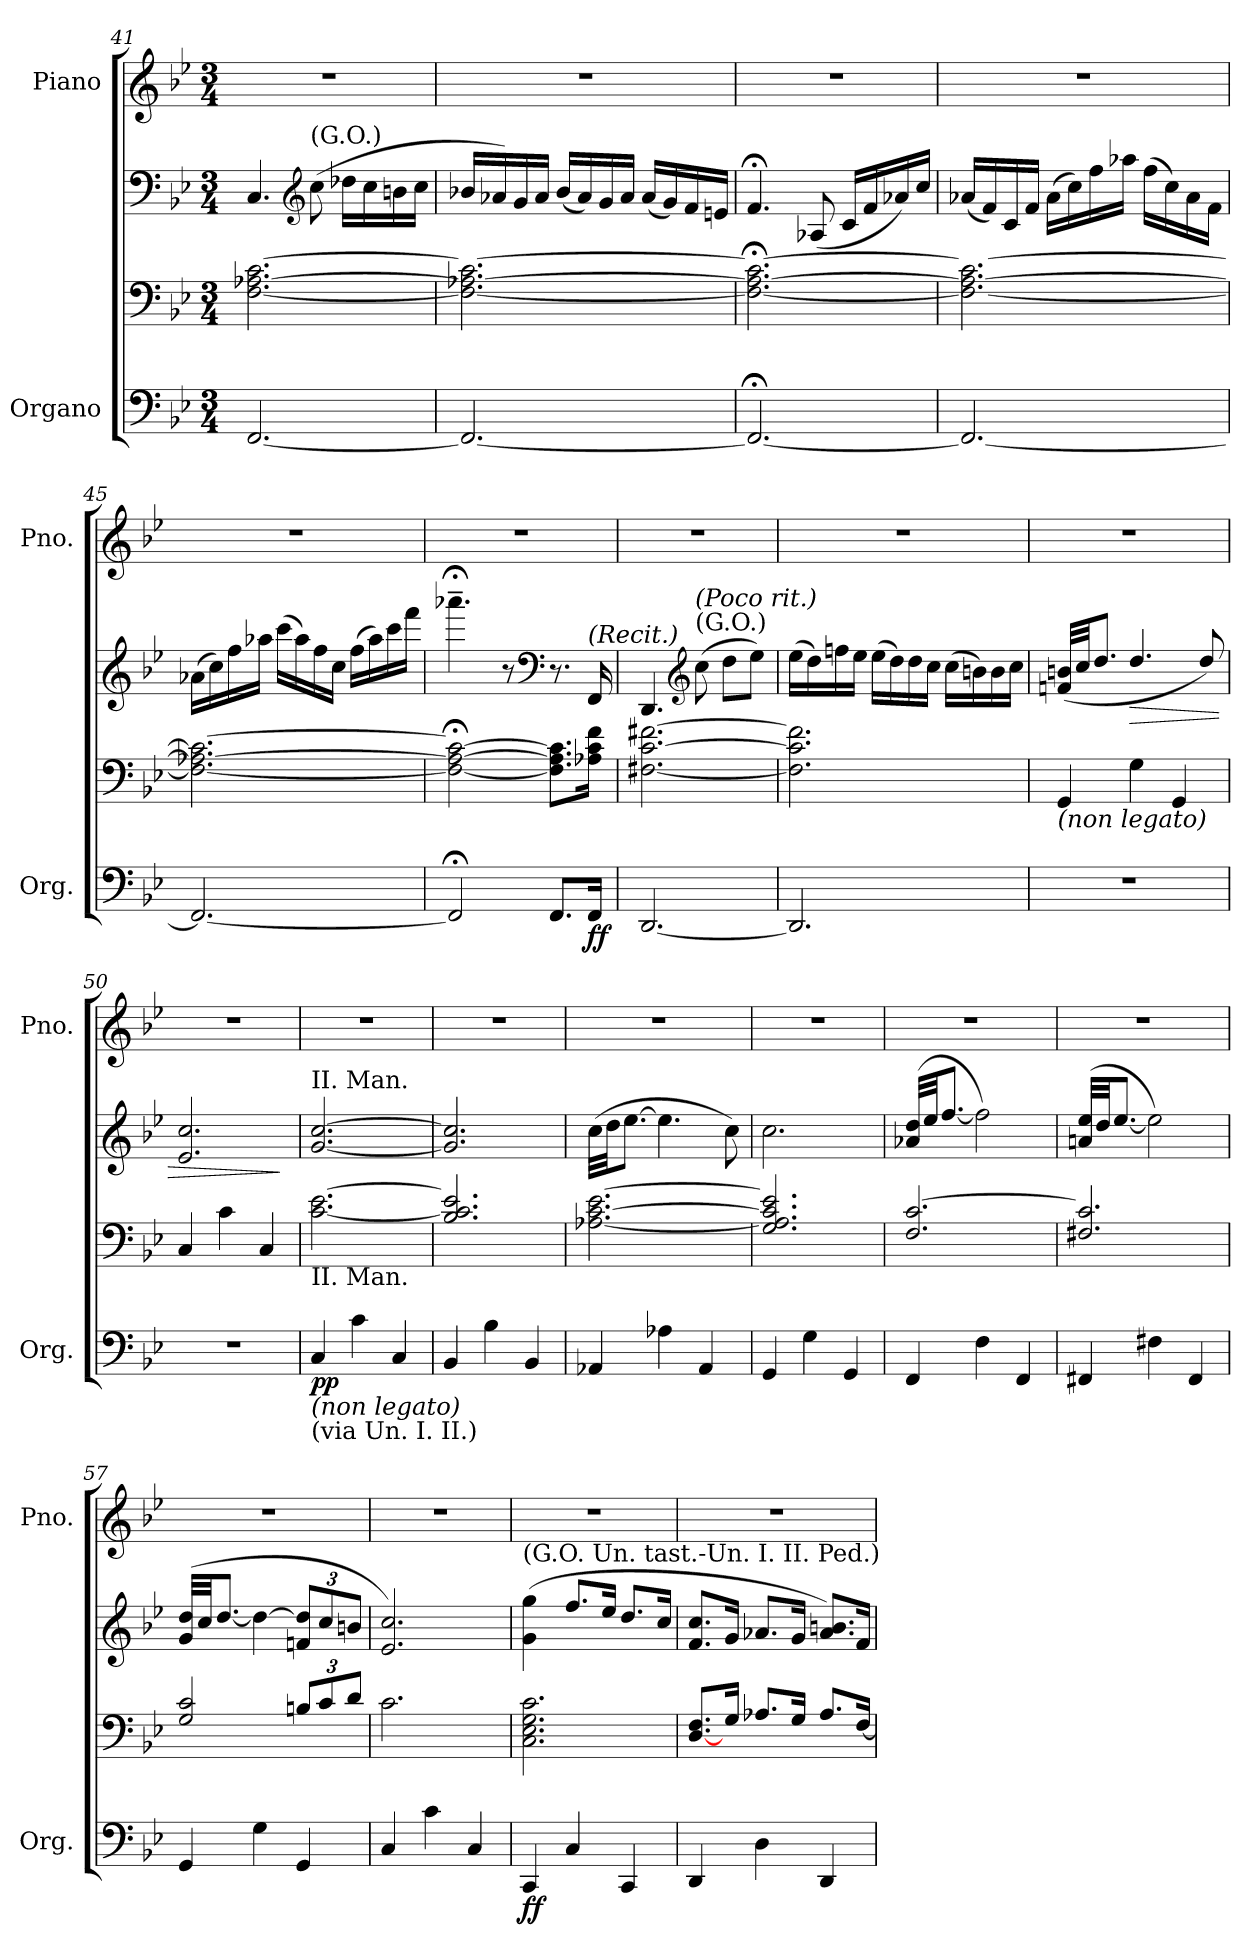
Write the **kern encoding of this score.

**kern	**kern	**kern	**dynam	**kern
*part2	*part2	*part2	*part2	*part1
*staff4	*staff3	*staff2	*staff2/3/4	*staff1
*I"Organo	*	*	*	*I"Piano
*I'Org.	*	*	*	*I'Pno.
*clefF4	*clefF4	*clefF4	*	*clefG2
*k[b-e-]	*k[b-e-]	*k[b-e-]	*	*k[b-e-]
*M3/4	*M3/4	*M3/4	*	*M3/4
=41	=41	=41	=41	=41
[2.FF/	[2.F\ [2.A-X\ [2.c\	4.C/	.	2.r
*	*	*clefG2	*	*
!	!	!LO:TX:a:t=(G.O.)	!	!
.	.	(>8cc\	.	.
.	.	16dd-X\LL	.	.
.	.	16cc\	.	.
.	.	16bn\	.	.
.	.	16cc\JJ	.	.
!!LO:LB:g=z
=42	=42	=42	=42	=42
2.FF/_	2.F\_ 2.A-X\_ 2.c\_	16b-X/LL	.	2.r
.	.	16a-X/)	.	.
.	.	16g/	.	.
.	.	16a-/JJ	.	.
.	.	(<16b-/LL	.	.
.	.	16a-/)	.	.
.	.	16g/	.	.
.	.	16a-/JJ	.	.
.	.	(<16a-/LL	.	.
.	.	16g/)	.	.
.	.	16f/	.	.
.	.	16en/JJ	.	.
=43	=43	=43	=43	=43
2.FF;</_	2.F\_;< 2.A-\_;< 2.c\_;<	4.f;</	.	2.r
.	.	(<8A-X/	.	.
.	.	16c/LL	.	.
.	.	16f/	.	.
.	.	16a-X/)	.	.
.	.	16cc/JJ	.	.
=44	=44	=44	=44	=44
2.FF/_	2.F\_ 2.A-\_ 2.c\_	(<16a-X/LL	.	2.r
.	.	16f/)	.	.
.	.	16c/	.	.
.	.	16f/JJ	.	.
.	.	(>16a-\LL	.	.
.	.	16cc\)	.	.
.	.	16ff\	.	.
.	.	16aa-X\JJ	.	.
.	.	(>16ff\LL	.	.
.	.	16cc\)	.	.
.	.	16a-\	.	.
.	.	16f\JJ	.	.
!!LO:LB:g=z
=45	=45	=45	=45	=45
2.FF/_	2.F\_ 2.A-X\_ 2.c\_	(>16a-X\LL	.	2.r
.	.	16cc\)	.	.
.	.	16ff\	.	.
.	.	16aa-X\JJ	.	.
.	.	(>16ccc\LL	.	.
.	.	16aa-\)	.	.
.	.	16ff\	.	.
.	.	16cc\JJ	.	.
.	.	(>16ff\LL	.	.
.	.	16aa-\)	.	.
.	.	16ccc\	.	.
.	.	16fff\JJ	.	.
=46	=46	=46	=46	=46
2FF;</]	2F\_;< 2A-\_;< 2c\_;<	4.aaa-X;<~\	.	2.r
.	.	8r	.	.
*	*	*clefF4	*	*
8.FF/L	8.F\] 8.A-\] 8.c\]L	8.r	.	.
!	!	!LO:TX:a:i:t=(Recit.)	!	!
!	!	!	!LO:DY:b=3	!
!	!	!	!LO:DY:n=1:b	!
16FF/Jk	16A-X\ 16c\ 16f\Jk	16FF/	f f	.
=47	=47	=47	=47	=47
[2.DD/	[2.F#X\ [2.c\ [2.f#X\	4.DD/	.	2.r
*	*	*clefG2	*	*
!	!	!LO:TX:a:t=(G.O.)	!	!
!	!	!LO:TX:a:i:t=(Poco rit.)	!	!
.	.	(>8cc\	.	.
.	.	8dd\L	.	.
.	.	8ee-\J)	.	.
=48	=48	=48	=48	=48
2.DD/]	2.F#\] 2.c\] 2.f#\]	(>16ee-\LL	.	2.r
.	.	16dd\)	.	.
.	.	16ffn\	.	.
.	.	16ee-\JJ	.	.
.	.	(>16ee-\LL	.	.
.	.	16dd\)	.	.
.	.	16dd\	.	.
.	.	16cc\JJ	.	.
.	.	(>16cc\LL	.	.
.	.	16bn\)	.	.
.	.	16b\	.	.
.	.	16cc\JJ	.	.
!!LO:LB:g=z
=49	=49	=49	=49	=49
!	!LO:TX:b:i:t=(non legato)	!	!	!
2.r	4GG/	(>32fn/ 32bn/LLL	.	2.r
.	.	32cc/JJ	.	.
.	.	8.dd/J	.	.
!	!	!	!LO:HP:b	!
.	4G\	4.dd/	>	.
.	4GG/	.	.	.
.	.	8dd/)	.	.
=50	=50	=50	=50	=50
2.r	4C/	2.e-/ 2.cc/	.	2.r
.	4c\	.	.	.
.	4C/	.	.	.
.	.	.	]	.
=51	=51	=51	=51	=51
!	!	!LO:TX:a:t=II. Man.	!	!
!	!LO:TX:b:t=II. Man.	!	!	!
!LO:TX:b:i:t=(non legato)	!	!	!	!
!LO:TX:b:t=(via Un. I. II.)	!	!	!	!
!	!	!	!LO:DY:b=3	!
!	!	!	!LO:DY:n=1:b	!
4C/	[2.c\ [2.e-\	[2.g/ [2.cc/	p p	2.r
4c\	.	.	.	.
4C/	.	.	.	.
=52	=52	=52	=52	=52
4BB-/	2.B-/ 2.c/] 2.e-/]	2.g/] 2.cc/]	.	2.r
4B-\	.	.	.	.
4BB-/	.	.	.	.
=53	=53	=53	=53	=53
4AA-X/	[2.A-X\ [2.c\ [2.e-\	(>32cc\LLL	.	2.r
.	.	32dd\JJ	.	.
.	.	[8.ee-\J	.	.
4A-X\	.	4.ee-\]	.	.
4AA-/	.	.	.	.
.	.	8cc\)	.	.
=54	=54	=54	=54	=54
4GG/	2.G/ 2.A-/] 2.c/] 2.e-/]	2.cc\	.	2.r
4G\	.	.	.	.
4GG/	.	.	.	.
=55	=55	=55	=55	=55
4FF/	2.F/ [2.c/	(>32a-X/ 32dd/LLL	.	2.r
.	.	32ee-/JJ	.	.
.	.	[8.ff/J	.	.
4F\	.	2ff\])	.	.
4FF/	.	.	.	.
=56	=56	=56	=56	=56
4FF#X/	2.F#X/ 2.c/]	(>32an/ 32ee-/LLL	.	2.r
.	.	32dd/JJ	.	.
.	.	[8.ee-/J	.	.
4F#X\	.	2ee-\])	.	.
4FF#/	.	.	.	.
!!LO:PB:g=z
=57	=57	=57	=57	=57
4GG/	2G/ 2c/	(>32g/ 32dd/LLL	.	2.r
.	.	32cc/JJ	.	.
.	.	[8.dd/J	.	.
4G\	.	4dd\_	.	.
*	*Xbrackettup	*Xbrackettup	*	*
4GG/	12Bn/L	12fn/ 12dd/]L	.	.
.	12c/	12cc/	.	.
.	12d/J	12bn/J	.	.
=58	=58	=58	=58	=58
4C/	2.c\	2.e-/ 2.cc/)	.	2.r
4c\	.	.	.	.
4C/	.	.	.	.
=59	=59	=59	=59	=59
!	!	!LO:TX:a:t=(G.O. Un. tast.-Un. I. II. Ped.)	!	!
!	!	!	!LO:DY:b=3	!
!	!	!	!LO:DY:n=1:b	!
4CC/	2.C\ 2.E-\ 2.G\ 2.c\	(>4g\ 4gg\	f f	2.r
4C/	.	8.ff/L	.	.
.	.	16ee-/Jk	.	.
4CC/	.	8.dd/L	.	.
.	.	16cc/Jk	.	.
=60	=60	=60	=60	=60
4DD/	[8.D/ 8.F/L	8.f/ 8.cc/L	.	2.r
.	16G/Jk	16g/Jk	.	.
4D\	8.A-X/L	8.a-X/L	.	.
.	16G/Jk	16g/Jk	.	.
4DD/	8.A-/L	8.a-/ 8.bn/L)	.	.
.	[16F/Jk	16f/Jk	.	.
=	=	=	=	=
*-	*-	*-	*-	*-
